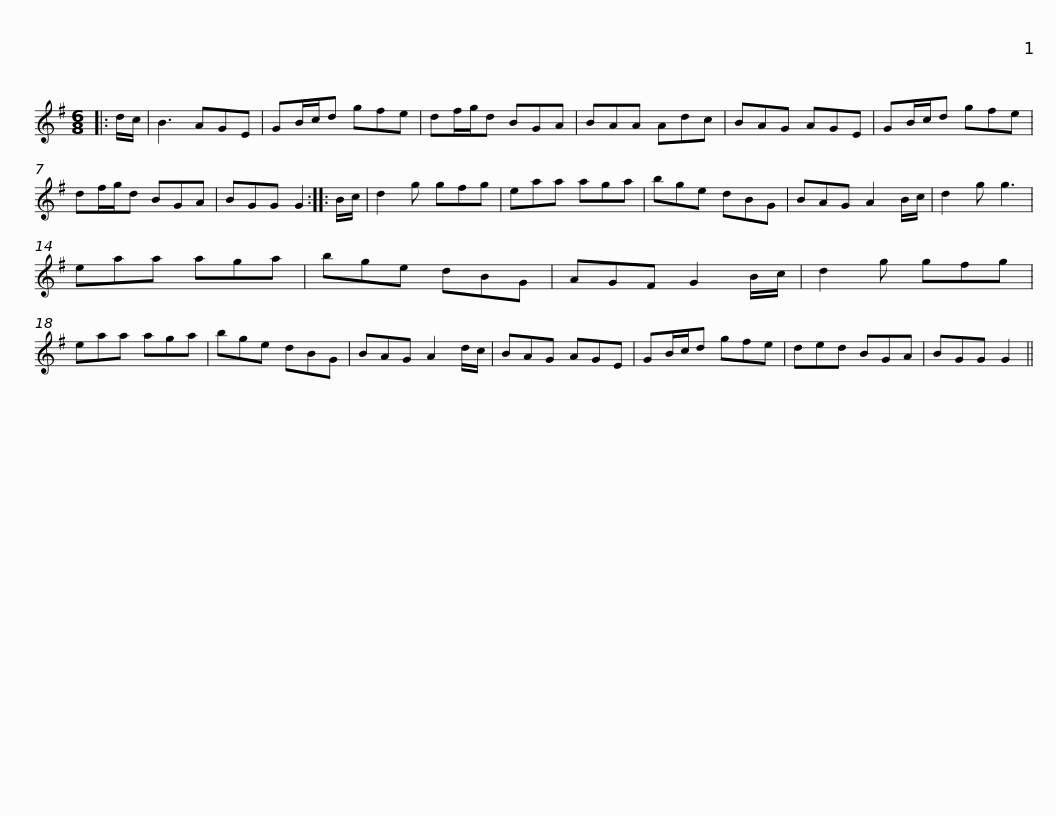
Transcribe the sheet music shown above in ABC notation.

X:1
L:1/8
M:6/8
I:linebreak $
K:G
V:1 treble
V:1
|: d/c/ | B3 AGE | GB/c/d gfe | df/g/d BGA | BAA Adc | %5
 BAG AGE | GB/c/d gfe |$ df/g/d BGA | BGG G2 :: B/c/ | %10
 d2 g gfg | eaa aga | bge dBG | BAG A2 B/c/ | d2 g g3 |$ %15
 eaa aga | bge dBG | AGF G2 B/c/ | d2 g gfg | eaa aga | %20
 bge dBG | BAG A2 d/c/ |$ BAG AGE | GB/c/d gfe | ded BGA | %25
 BGG G2 || %26
